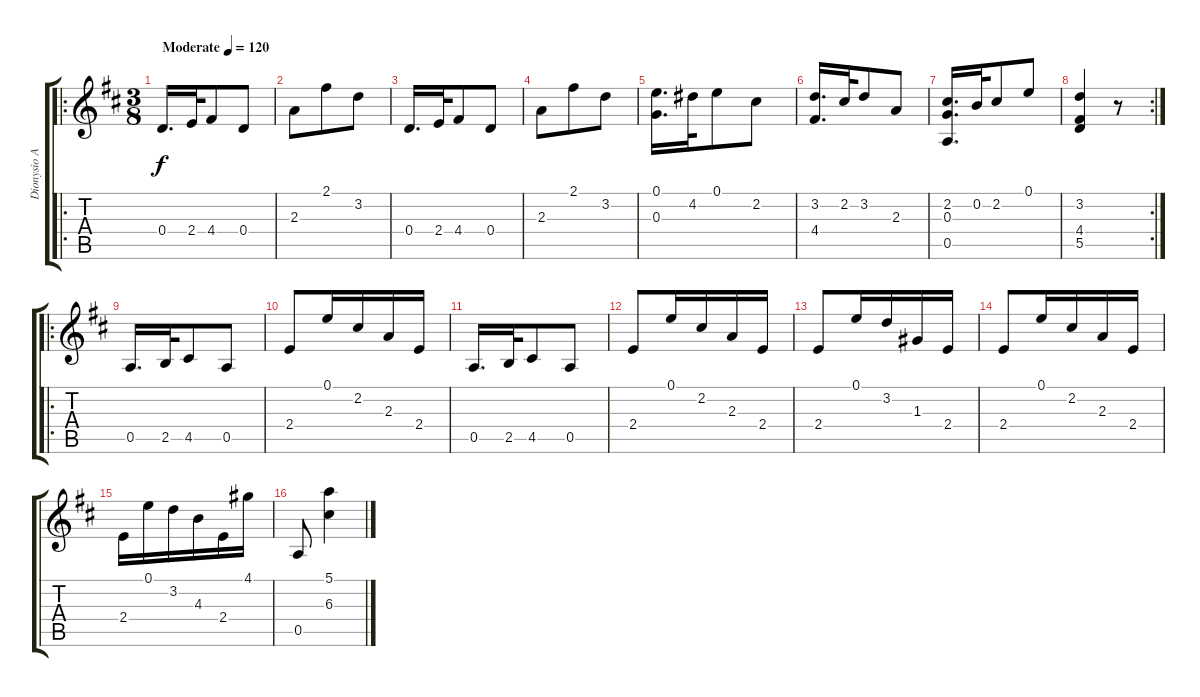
\track ("Dionysio Aguado" "Dionysio A") {instrument acousticguitarnylon}
\staff {score tabs}
\tuning (E4 B3 G3 D3 A2 E2) {hide}
\ro
\ts (3 8)
\tempo (120 "Moderate")
\clef g2
\ks d
0.4.16{d dy f instrument acousticguitarnylon} 2.4.32 4.4.8 0.4.8 |
2.3.8 2.1.8 3.2.8 |
0.4.16{d} 2.4.32 4.4.8 0.4.8 |
2.3.8 2.1.8 3.2.8 |
(0.1 0.3).16{d} 4.2.32 0.1.8 2.2.8 |
(3.2 4.4).16{d} 2.2.32 3.2.8 2.3.8 |
(2.2 0.3 0.5).16{d} 0.2.32 2.2.8 0.1.8 |
\rc 2
(3.2 4.4 5.5).4 r.8 |
\ro
0.5.16{d} 2.5.32 4.5.8 0.5.8 |
2.4.8 0.1.16 2.2.16 2.3.16 2.4.16 |
0.5.16{d} 2.5.32 4.5.8 0.5.8 |
2.4.8 0.1.16 2.2.16 2.3.16 2.4.16 |
2.4.8 0.1.16 3.2.16 1.3.16 2.4.16 |
2.4.8 0.1.16 2.2.16 2.3.16 2.4.16 |
2.4.16 0.1.16 3.2.16 4.3.16 2.4.16 4.1.16 |
0.5.8 (5.1 6.3).4
